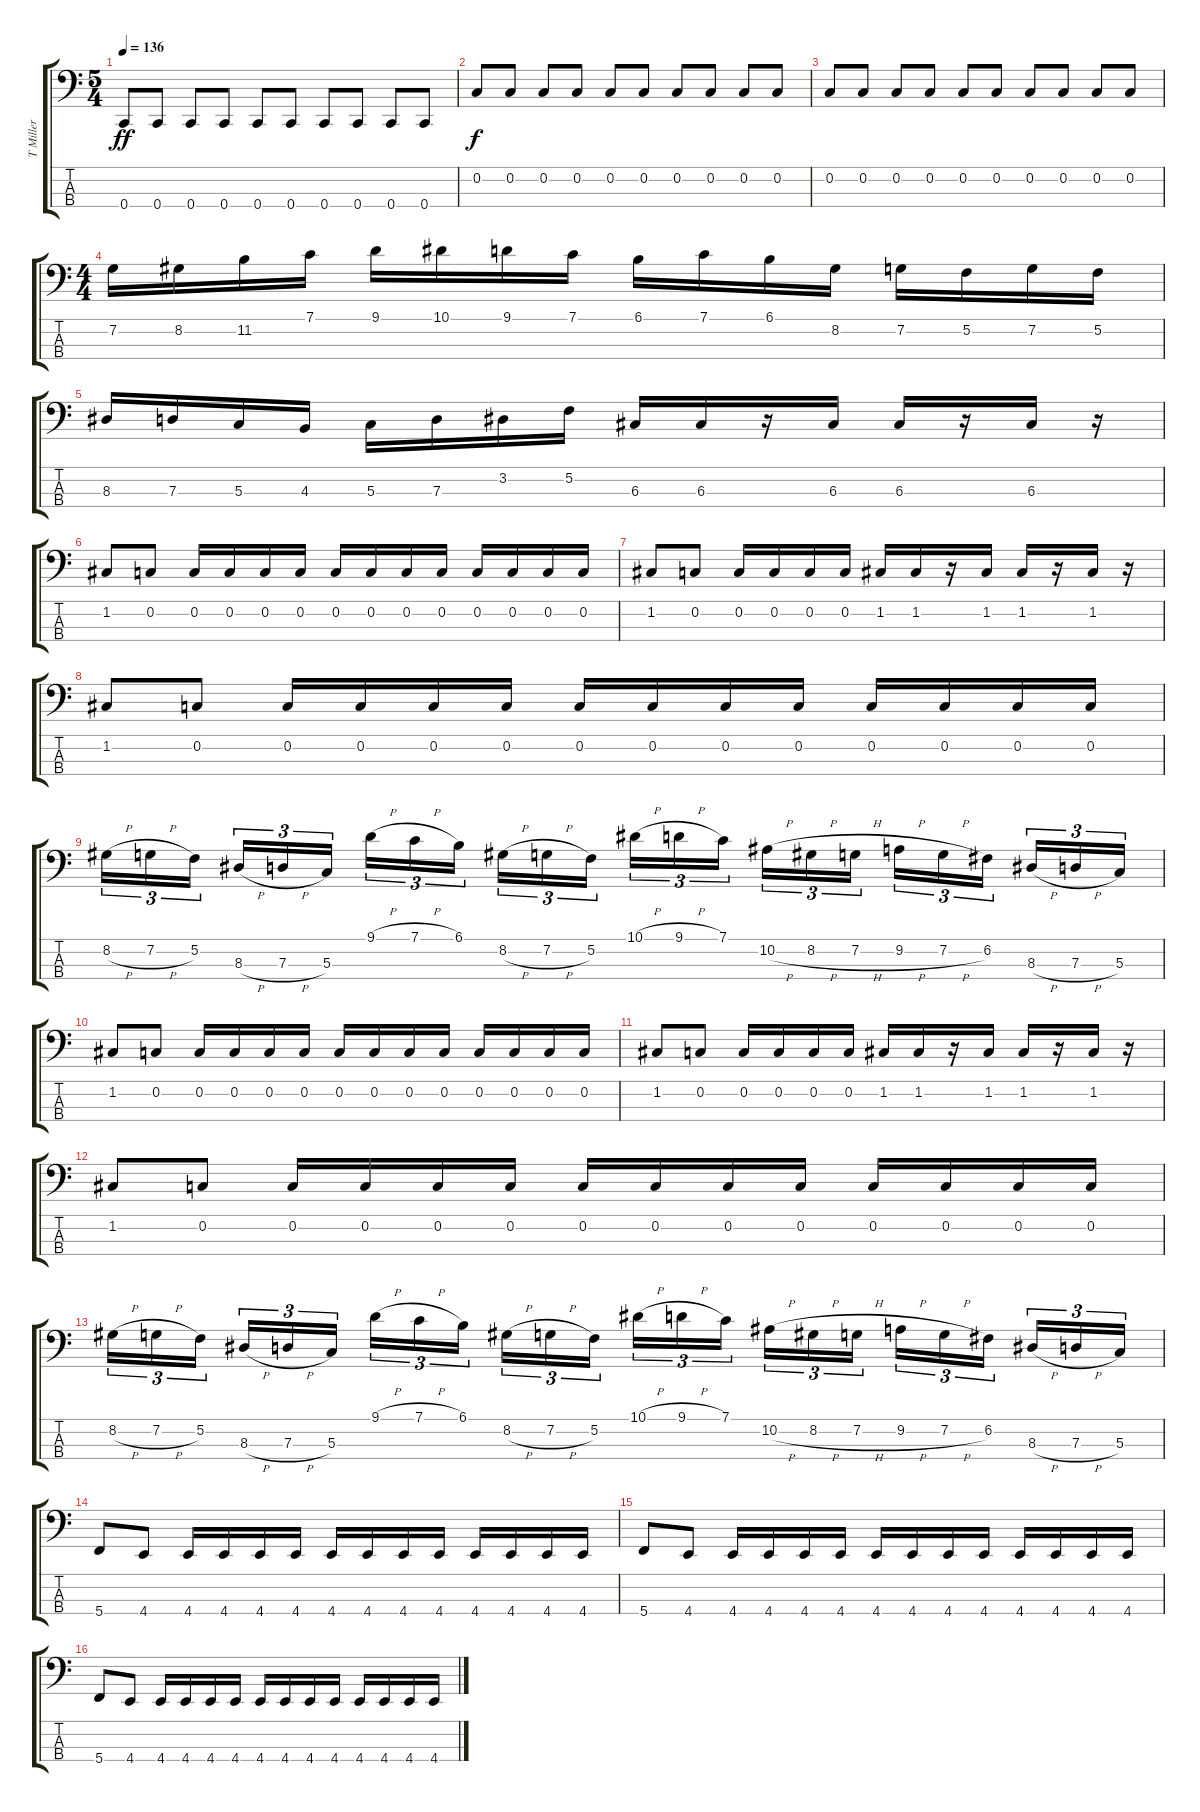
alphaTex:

\track ("T Miller" "T Miller") {instrument electricbassfinger}
\staff {score tabs}
\tuning (F2 C2 G1 C1) {hide}
\ts (5 4)
\tempo 136
\clef f4
\ks c
0.4.8{dy ff} 0.4.8 0.4.8 0.4.8 0.4.8 0.4.8 0.4.8 0.4.8 0.4.8 0.4.8 |
0.2.8{dy f} 0.2.8 0.2.8 0.2.8 0.2.8 0.2.8 0.2.8 0.2.8 0.2.8 0.2.8 |
0.2.8 0.2.8 0.2.8 0.2.8 0.2.8 0.2.8 0.2.8 0.2.8 0.2.8 0.2.8 |
\ts (4 4)
7.2.16 8.2.16 11.2.16 7.1.16 9.1.16 10.1.16 9.1.16 7.1.16 6.1.16 7.1.16 6.1.16 8.2.16 7.2.16 5.2.16 7.2.16 5.2.16 |
8.3.16 7.3.16 5.3.16 4.3.16 5.3.16 7.3.16 3.2.16 5.2.16 6.3.16 6.3.16 r.16 6.3.16 6.3.16 r.16 6.3.16 r.16 |
1.2.8 0.2.8 0.2.16 0.2.16 0.2.16 0.2.16 0.2.16 0.2.16 0.2.16 0.2.16 0.2.16 0.2.16 0.2.16 0.2.16 |
1.2.8 0.2.8 0.2.16 0.2.16 0.2.16 0.2.16 1.2.16 1.2.16 r.16 1.2.16 1.2.16 r.16 1.2.16 r.16 |
1.2.8 0.2.8 0.2.16 0.2.16 0.2.16 0.2.16 0.2.16 0.2.16 0.2.16 0.2.16 0.2.16 0.2.16 0.2.16 0.2.16 |
8.2{h}.16{tu (3 2)} 7.2{h}.16{tu (3 2)} 5.2.16{tu (3 2)} 8.3{h}.16{tu (3 2)} 7.3{h}.16{tu (3 2)} 5.3.16{tu (3 2)} 9.1{h}.16{tu (3 2)} 7.1{h}.16{tu (3 2)} 6.1.16{tu (3 2)} 8.2{h}.16{tu (3 2)} 7.2{h}.16{tu (3 2)} 5.2.16{tu (3 2)} 10.1{h}.16{tu (3 2)} 9.1{h}.16{tu (3 2)} 7.1.16{tu (3 2)} 10.2{h}.16{tu (3 2)} 8.2{h}.16{tu (3 2)} 7.2{h}.16{tu (3 2)} 9.2{h}.16{tu (3 2)} 7.2{h}.16{tu (3 2)} 6.2.16{tu (3 2)} 8.3{h}.16{tu (3 2)} 7.3{h}.16{tu (3 2)} 5.3.16{tu (3 2)} |
1.2.8 0.2.8 0.2.16 0.2.16 0.2.16 0.2.16 0.2.16 0.2.16 0.2.16 0.2.16 0.2.16 0.2.16 0.2.16 0.2.16 |
1.2.8 0.2.8 0.2.16 0.2.16 0.2.16 0.2.16 1.2.16 1.2.16 r.16 1.2.16 1.2.16 r.16 1.2.16 r.16 |
1.2.8 0.2.8 0.2.16 0.2.16 0.2.16 0.2.16 0.2.16 0.2.16 0.2.16 0.2.16 0.2.16 0.2.16 0.2.16 0.2.16 |
8.2{h}.16{tu (3 2)} 7.2{h}.16{tu (3 2)} 5.2.16{tu (3 2)} 8.3{h}.16{tu (3 2)} 7.3{h}.16{tu (3 2)} 5.3.16{tu (3 2)} 9.1{h}.16{tu (3 2)} 7.1{h}.16{tu (3 2)} 6.1.16{tu (3 2)} 8.2{h}.16{tu (3 2)} 7.2{h}.16{tu (3 2)} 5.2.16{tu (3 2)} 10.1{h}.16{tu (3 2)} 9.1{h}.16{tu (3 2)} 7.1.16{tu (3 2)} 10.2{h}.16{tu (3 2)} 8.2{h}.16{tu (3 2)} 7.2{h}.16{tu (3 2)} 9.2{h}.16{tu (3 2)} 7.2{h}.16{tu (3 2)} 6.2.16{tu (3 2)} 8.3{h}.16{tu (3 2)} 7.3{h}.16{tu (3 2)} 5.3.16{tu (3 2)} |
5.4.8 4.4.8 4.4.16 4.4.16 4.4.16 4.4.16 4.4.16 4.4.16 4.4.16 4.4.16 4.4.16 4.4.16 4.4.16 4.4.16 |
5.4.8 4.4.8 4.4.16 4.4.16 4.4.16 4.4.16 4.4.16 4.4.16 4.4.16 4.4.16 4.4.16 4.4.16 4.4.16 4.4.16 |
5.4.8 4.4.8 4.4.16 4.4.16 4.4.16 4.4.16 4.4.16 4.4.16 4.4.16 4.4.16 4.4.16 4.4.16 4.4.16 4.4.16
